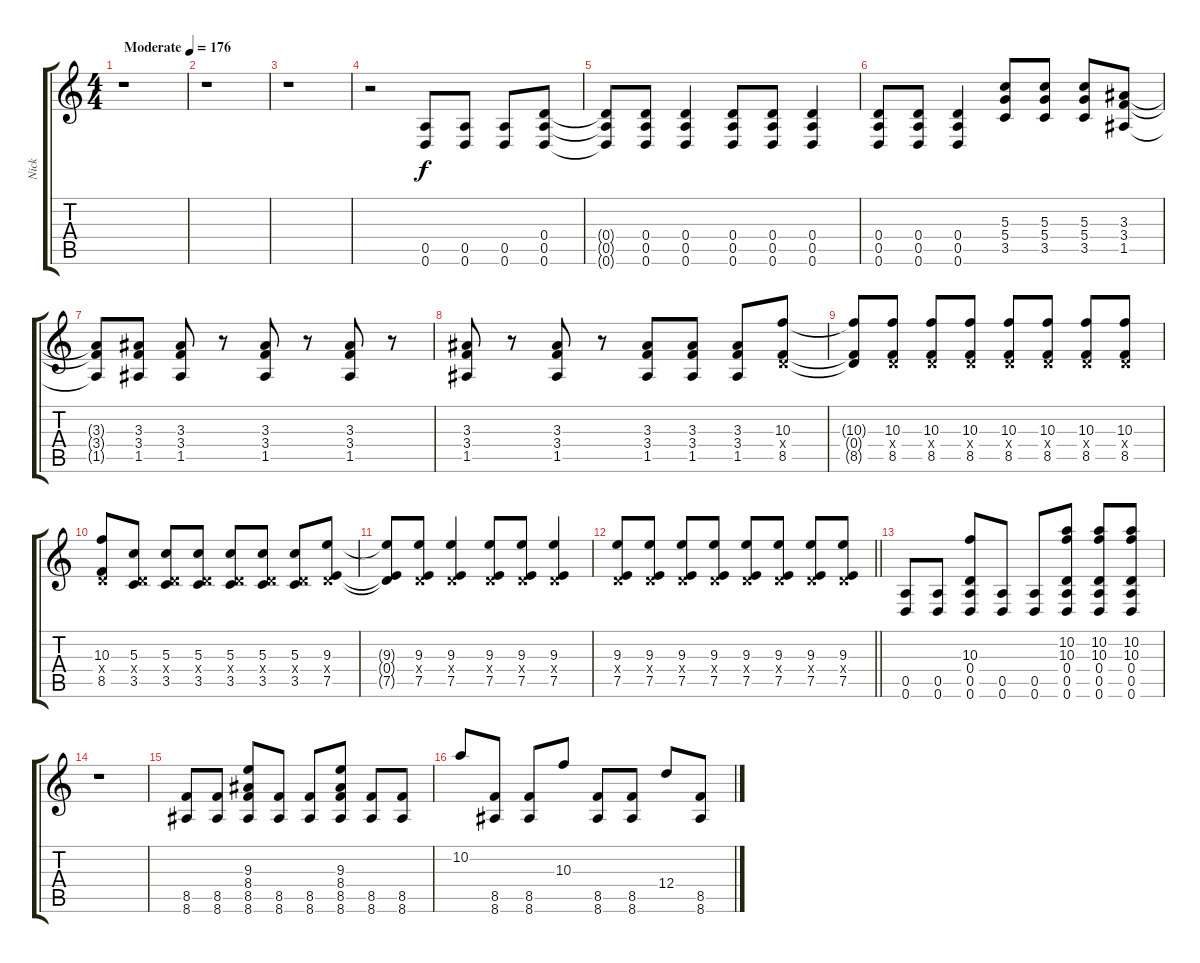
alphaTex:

\track ("Nick" "Nick") {instrument overdrivenguitar}
\staff {score tabs}
\tuning (E4 B3 G3 D3 A2 D2) {hide}
\ts (4 4)
\tempo (176 "Moderate")
\clef g2
\ks c
r.1{dy f instrument overdrivenguitar} |
r.1 |
r.1 |
r.2 (0.5 0.6).8 (0.5 0.6).8 (0.5 0.6).8 (0.4 0.5 0.6).8 |
(0.4{t} 0.5{t} 0.6{t}).8 (0.4 0.5 0.6).8 (0.4 0.5 0.6).4 (0.4 0.5 0.6).8 (0.4 0.5 0.6).8 (0.4 0.5 0.6).4 |
(0.4 0.5 0.6).8 (0.4 0.5 0.6).8 (0.4 0.5 0.6).4 (5.3 5.4 3.5).8 (5.3 5.4 3.5).8 (5.3 5.4 3.5).8 (3.3 3.4 1.5).8 |
(3.3{t} 3.4{t} 1.5{t}).8 (3.3 3.4 1.5).8 (3.3 3.4 1.5).8 r.8 (3.3 3.4 1.5).8 r.8 (3.3 3.4 1.5).8 r.8 |
(3.3 3.4 1.5).8 r.8 (3.3 3.4 1.5).8 r.8 (3.3 3.4 1.5).8 (3.3 3.4 1.5).8 (3.3 3.4 1.5).8 (10.3 0.4{x} 8.5).8 |
(10.3{t} 0.4{t} 8.5{t}).8 (10.3 0.4{x} 8.5).8 (10.3 0.4{x} 8.5).8 (10.3 0.4{x} 8.5).8 (10.3 0.4{x} 8.5).8 (10.3 0.4{x} 8.5).8 (10.3 0.4{x} 8.5).8 (10.3 0.4{x} 8.5).8 |
(10.3 0.4{x} 8.5).8 (5.3 0.4{x} 3.5).8 (5.3 0.4{x} 3.5).8 (5.3 0.4{x} 3.5).8 (5.3 0.4{x} 3.5).8 (5.3 0.4{x} 3.5).8 (5.3 0.4{x} 3.5).8 (9.3 0.4{x} 7.5).8 |
(9.3{t} 0.4{t} 7.5{t}).8 (9.3 0.4{x} 7.5).8 (9.3 0.4{x} 7.5).4 (9.3 0.4{x} 7.5).8 (9.3 0.4{x} 7.5).8 (9.3 0.4{x} 7.5).4 |
\barLineRight lightlight
(9.3 0.4{x} 7.5).8 (9.3 0.4{x} 7.5).8 (9.3 0.4{x} 7.5).8 (9.3 0.4{x} 7.5).8 (9.3 0.4{x} 7.5).8 (9.3 0.4{x} 7.5).8 (9.3 0.4{x} 7.5).8 (9.3 0.4{x} 7.5).8 |
(0.5 0.6).8 (0.5 0.6).8 (10.3 0.4 0.5 0.6).8 (0.5 0.6).8 (0.5 0.6).8 (10.2 10.3 0.4 0.5 0.6).8 (10.2 10.3 0.4 0.5 0.6).8 (10.2 10.3 0.4 0.5 0.6).8 |
r.1 |
(8.5 8.6).8 (8.5 8.6).8 (9.3 8.4 8.5 8.6).8 (8.5 8.6).8 (8.5 8.6).8 (9.3 8.4 8.5 8.6).8 (8.5 8.6).8 (8.5 8.6).8 |
10.2.8 (8.5 8.6).8 (8.5 8.6).8 10.3.8 (8.5 8.6).8 (8.5 8.6).8 12.4.8 (8.5 8.6).8
